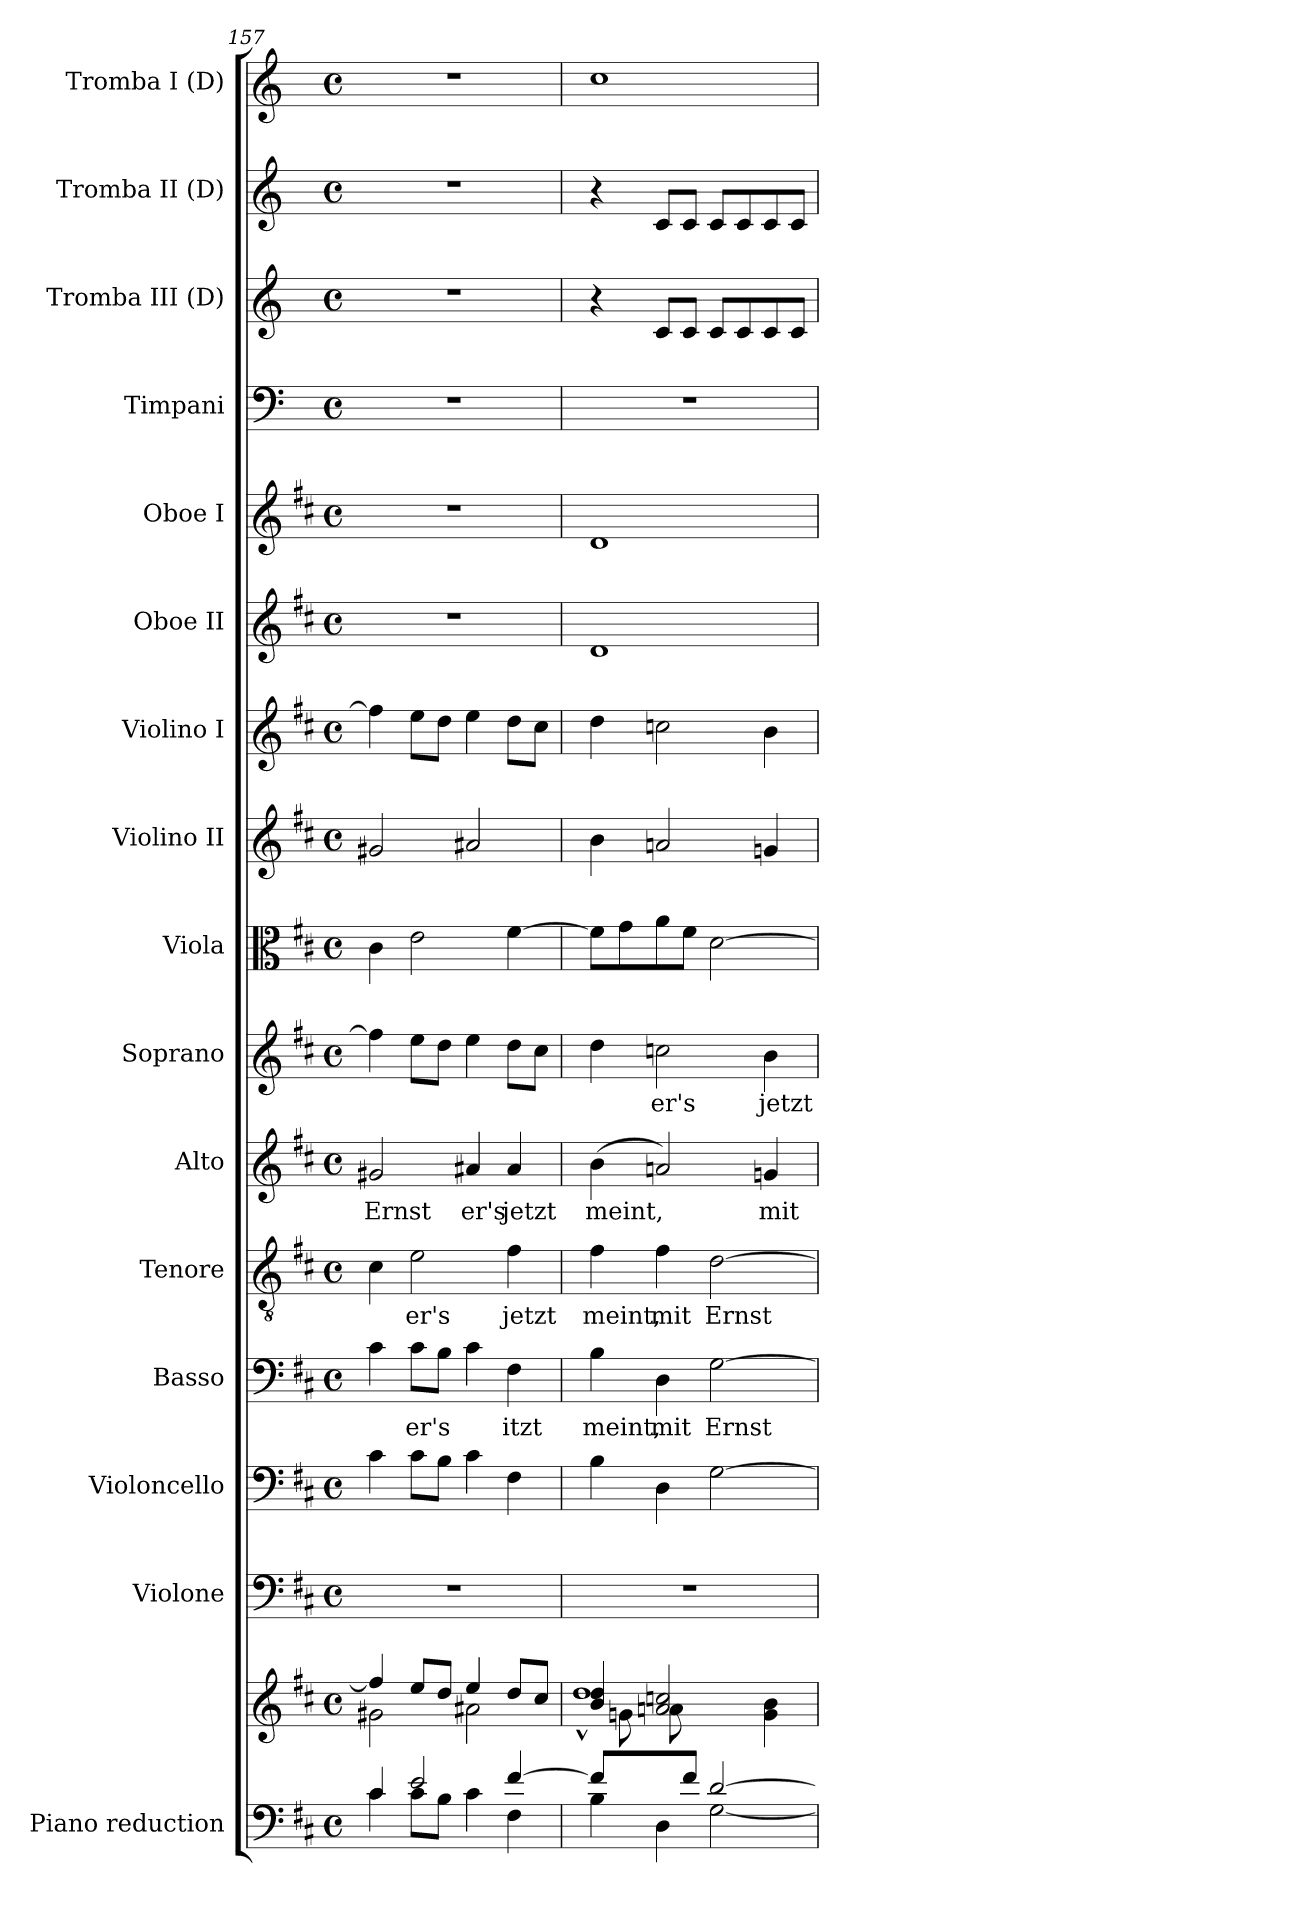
**kern	**kern	**kern	**kern	**kern	**text	**kern	**text	**kern	**text	**kern	**text	**kern	**kern	**kern	**kern	**kern	**kern	**kern	**kern	**kern
*part16	*part16	*part15	*part14	*part13	*part13	*part12	*part12	*part11	*part11	*part10	*part10	*part9	*part8	*part7	*part6	*part5	*part4	*part3	*part2	*part1
*staff17	*staff16	*staff15	*staff14	*staff13	*staff13	*staff12	*staff12	*staff11	*staff11	*staff10	*staff10	*staff9	*staff8	*staff7	*staff6	*staff5	*staff4	*staff3	*staff2	*staff1
*I"Piano reduction	*	*I"Violone	*I"Violoncello	*I"Basso	*	*I"Tenore	*	*I"Alto	*	*I"Soprano	*	*I"Viola	*I"Violino II	*I"Violino I	*I"Oboe II	*I"Oboe I	*I"Timpani	*I"Tromba III (D)	*I"Tromba II (D)	*I"Tromba I (D)
*I'Pno	*	*	*	*	*	*	*	*	*	*	*	*	*	*	*I'Ob	*I'Ob	*I'Timp	*	*	*
*clefF4	*clefG2	*clefF4	*clefF4	*clefF4	*	*clefGv2	*	*clefG2	*	*clefG2	*	*clefC3	*clefG2	*clefG2	*clefG2	*clefG2	*clefF4	*clefG2	*clefG2	*clefG2
*	*	*ITrd7c12	*	*	*	*	*	*	*	*	*	*	*	*	*	*	*	*ITrd-1c-2	*ITrd-1c-2	*ITrd-1c-2
*k[f#c#]	*k[f#c#]	*k[f#c#]	*k[f#c#]	*k[f#c#]	*	*k[f#c#]	*	*k[f#c#]	*	*k[f#c#]	*	*k[f#c#]	*k[f#c#]	*k[f#c#]	*k[f#c#]	*k[f#c#]	*k[]	*k[f#c#]	*k[f#c#]	*k[f#c#]
*M4/4	*M4/4	*M4/4	*M4/4	*M4/4	*	*M4/4	*	*M4/4	*	*M4/4	*	*M4/4	*M4/4	*M4/4	*M4/4	*M4/4	*M4/4	*M4/4	*M4/4	*M4/4
*met(c)	*met(c)	*met(c)	*met(c)	*met(c)	*	*met(c)	*	*met(c)	*	*met(c)	*	*met(c)	*met(c)	*met(c)	*met(c)	*met(c)	*met(c)	*met(c)	*met(c)	*met(c)
=157	=157	=157	=157	=157	=157	=157	=157	=157	=157	=157	=157	=157	=157	=157	=157	=157	=157	=157	=157	=157
*^	*^	*	*	*	*	*	*	*	*	*	*	*	*	*	*	*	*	*	*	*
!	!	!	!	!	!	!	!	!	!	!	!LO:LY:b	!	!	!	!	!	!	!	!	!	!	!
4c#/	4c#\	4ff#/]	2g#X\	1r	4c#\	4c#\	.	4c#\	.	2g#X/	Ernst	4ff#\]	.	4c#\	2g#X/	4ff#\]	1r	1r	1r	1r	1r	1r
!	!	!	!	!	!	!	!LO:LY:b	!	!LO:LY:b	!	!	!	!	!	!	!	!	!	!	!	!	!
2e/	8c#\L	8ee/L	.	.	8c#\L	8c#\L	er's	2e\	er's	.	.	8ee\L	.	2e\	.	8ee\L	.	.	.	.	.	.
.	8B\J	8dd/J	.	.	8B\J	8B\J	.	.	.	.	.	8dd\J	.	.	.	8dd\J	.	.	.	.	.	.
!	!	!	!	!	!	!	!	!	!	!	!LO:LY:b	!	!	!	!	!	!	!	!	!	!	!
.	4c#\	4ee/	2a#X\	.	4c#\	4c#\	.	.	.	4a#X/	er's	4ee\	.	.	2a#X/	4ee\	.	.	.	.	.	.
!	!	!	!	!	!	!	!LO:LY:b	!	!LO:LY:b	!	!LO:LY:b	!	!	!	!	!	!	!	!	!	!	!
[4f#/	4F#\	8dd/L	.	.	4F#\	4F#\	itzt	4f#\	jetzt	4a#/	jetzt	8dd\L	.	[4f#\	.	8dd\L	.	.	.	.	.	.
.	.	8cc#/J	.	.	.	.	.	.	.	.	.	8cc#\J	.	.	.	8cc#\J	.	.	.	.	.	.
=158	=158	=158	=158	=158	=158	=158	=158	=158	=158	=158	=158	=158	=158	=158	=158	=158	=158	=158	=158	=158	=158	=158
*	*	*	*^	*	*	*	*	*	*	*	*	*	*	*	*	*	*	*	*	*	*	*
!	!	!	!	!	!	!	!	!LO:LY:b	!	!LO:LY:b	!	!LO:LY:b	!	!	!	!	!	!	!	!	!	!	!
8f#/L]	4B\	4b/ 4dd/	1dd^^	8ryy	1r	4B\	4B\	meint,	4f#\	meint,	(4b\	meint,	4dd\	.	8f#\L]	4b\	4dd\	1d	1d	1r	4r	4r	1dd
4ryy	.	.	.	8gn\	.	.	.	.	.	.	.	.	.	.	8g\	.	.	.	.	.	.	.	.
!	!	!	!	!	!	!	!	!LO:LY:b	!	!LO:LY:b	!	!	!	!LO:LY:b	!	!	!	!	!	!	!	!	!
.	4D\	2an/ 2ccn/	.	8a\	.	4D\	4D\	mit	4f#\	mit	2an/)	.	2ccn\	er's	8a\	2an/	2ccn\	.	.	.	8d/L	8d/L	.
8f#/J	.	.	.	2ryy	.	.	.	.	.	.	.	.	.	.	8f#\J	.	.	.	.	.	8d/J	8d/J	.
!	!	!	!	!	!	!	!	!LO:LY:b	!	!LO:LY:b	!	!	!	!	!	!	!	!	!	!	!	!	!
[2d/	[2G\	.	.	.	.	[2G\	[2G\	-Ernst	[2d\	-Ernst	.	.	.	.	[2d\	.	.	.	.	.	8d/L	8d/L	.
.	.	.	.	.	.	.	.	.	.	.	.	.	.	.	.	.	.	.	.	.	8d/	8d/	.
!	!	!	!	!	!	!	!	!	!	!	!	!LO:LY:b	!	!LO:LY:b	!	!	!	!	!	!	!	!	!
.	.	4g\ 4b\	.	.	.	.	.	.	.	.	4gn/	mit	4b\	jetzt	.	4gn/	4b\	.	.	.	8d/	8d/	.
.	.	.	.	8ryy	.	.	.	.	.	.	.	.	.	.	.	.	.	.	.	.	8d/J	8d/J	.
*v	*v	*	*	*	*	*	*	*	*	*	*	*	*	*	*	*	*	*	*	*	*	*	*
*	*v	*v	*v	*	*	*	*	*	*	*	*	*	*	*	*	*	*	*	*	*	*	*
=	=	=	=	=	=	=	=	=	=	=	=	=	=	=	=	=	=	=	=	=
*-	*-	*-	*-	*-	*-	*-	*-	*-	*-	*-	*-	*-	*-	*-	*-	*-	*-	*-	*-	*-
